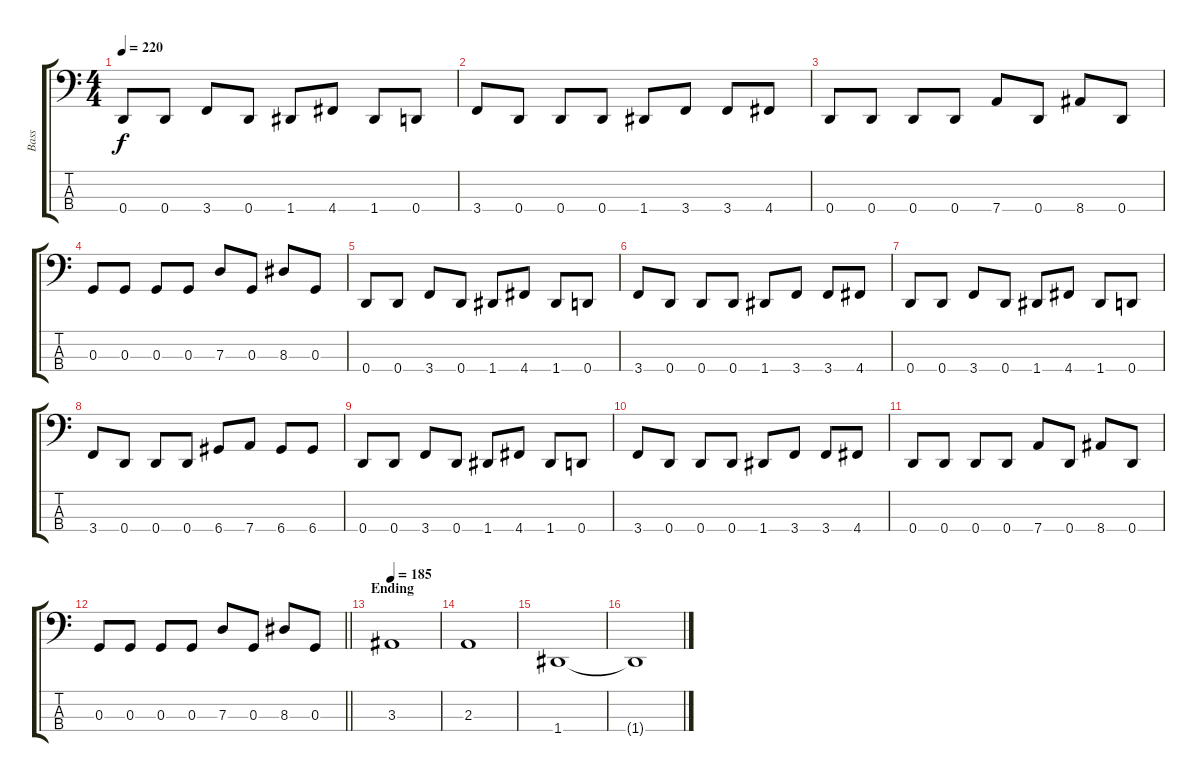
\track ("Bass" "Bass") {instrument electricbassfinger}
\staff {score tabs}
\tuning (F2 C2 G1 D1) {hide}
\ts (4 4)
\tempo 220
\clef f4
\ks c
0.4.8{dy f} 0.4.8 3.4.8 0.4.8 1.4.8 4.4.8 1.4.8 0.4.8 |
3.4.8 0.4.8 0.4.8 0.4.8 1.4.8 3.4.8 3.4.8 4.4.8 |
0.4.8 0.4.8 0.4.8 0.4.8 7.4.8 0.4.8 8.4.8 0.4.8 |
0.3.8 0.3.8 0.3.8 0.3.8 7.3.8 0.3.8 8.3.8 0.3.8 |
0.4.8 0.4.8 3.4.8 0.4.8 1.4.8 4.4.8 1.4.8 0.4.8 |
3.4.8 0.4.8 0.4.8 0.4.8 1.4.8 3.4.8 3.4.8 4.4.8 |
0.4.8 0.4.8 3.4.8 0.4.8 1.4.8 4.4.8 1.4.8 0.4.8 |
3.4.8 0.4.8 0.4.8 0.4.8 6.4.8 7.4.8 6.4.8 6.4.8 |
0.4.8 0.4.8 3.4.8 0.4.8 1.4.8 4.4.8 1.4.8 0.4.8 |
3.4.8 0.4.8 0.4.8 0.4.8 1.4.8 3.4.8 3.4.8 4.4.8 |
0.4.8 0.4.8 0.4.8 0.4.8 7.4.8 0.4.8 8.4.8 0.4.8 |
\barLineRight lightlight
0.3.8 0.3.8 0.3.8 0.3.8 7.3.8 0.3.8 8.3.8 0.3.8 |
\section ("" "Ending")
\tempo 185
3.3.1 |
2.3.1 |
1.4.1 |
1.4{t}.1
